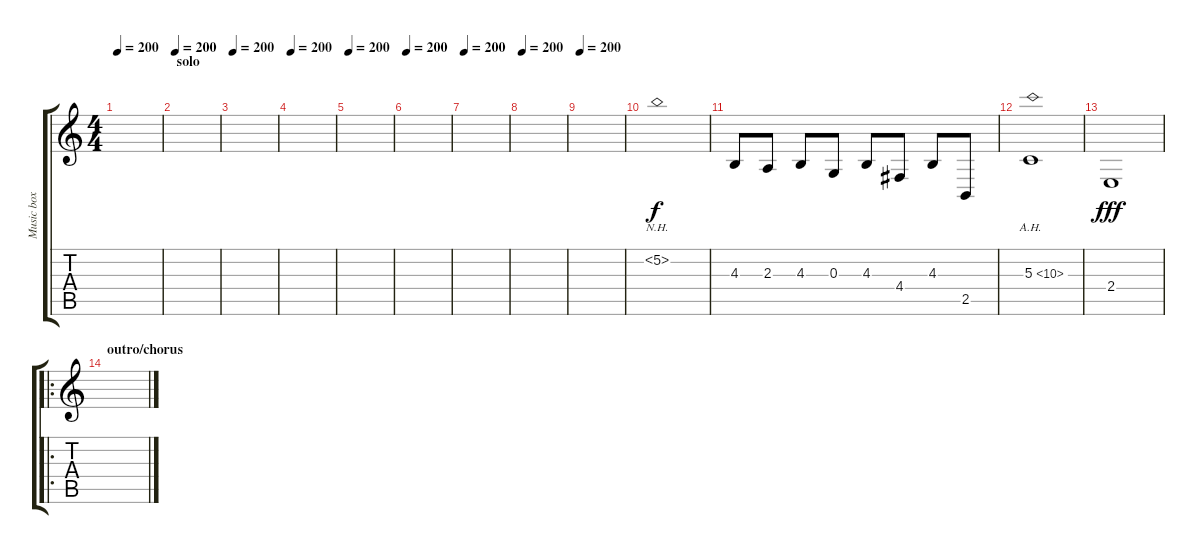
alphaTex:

\track ("Music box" "Music box") {instrument musicbox}
\staff {score tabs}
\tuning (E4 B3 G3 D3 A2 E2) {hide}
\ts (4 4)
\tempo 200
\clef g2
\ks c
|
\section ("" "solo")
\tempo 200
|
\tempo 200
|
\tempo 200
|
\tempo 200
|
\tempo 200
|
\tempo 200
|
\tempo 200
|
\tempo 200
|
5.2{nh}.1 |
4.3.8 2.3.8 4.3.8 0.3.8 4.3.8 4.4.8 4.3.8 2.5.8 |
5.3{ah 5}.1 |
2.4.1{dy fff} |
\ro
\section ("" "outro/chorus")
